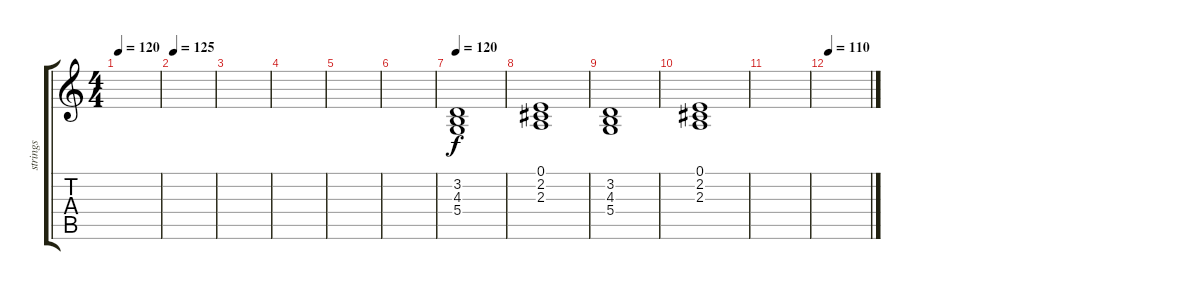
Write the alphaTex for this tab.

\track ("strings" "strings") {instrument stringensemble1}
\staff {score tabs}
\tuning (E4 B3 G3 D3 A2 E2) {hide}
\ts (4 4)
\tempo 120
\clef g2
\ks c
|
\tempo 125
|
|
|
|
|
\tempo 120
(3.2 4.3 5.4).1 |
(0.1 2.2 2.3).1 |
(3.2 4.3 5.4).1 |
(0.1 2.2 2.3).1 |
|
\tempo 110
